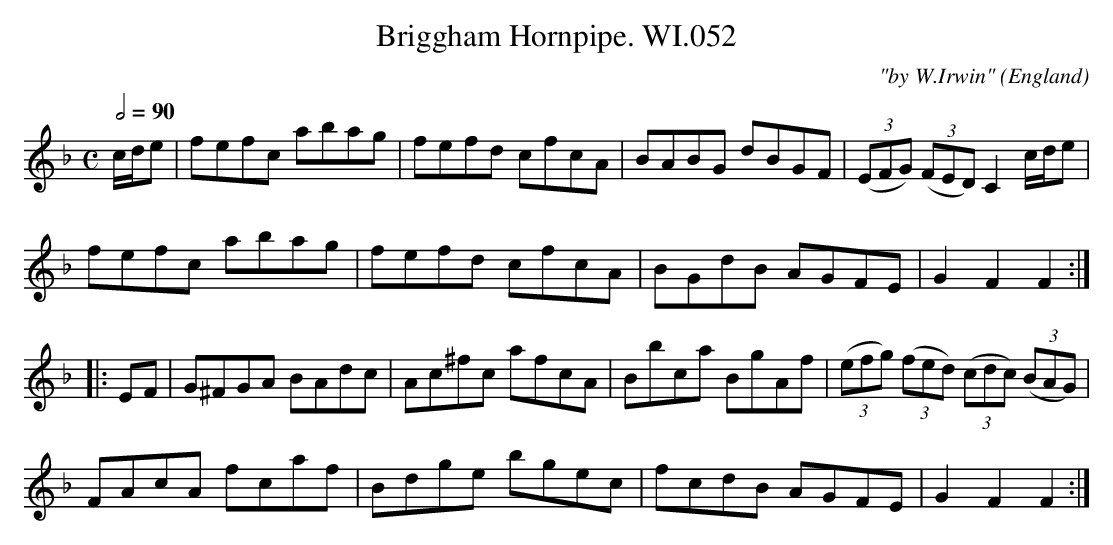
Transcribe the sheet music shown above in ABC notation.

X:1
T:Briggham Hornpipe. WI.052
C:"by W.Irwin"
L:1/8
M:C
O:England
Q:1/2=90
K:F
c/d/e|fefc abag|fefd cfcA|BABG dBGF|((3EFG) ((3FED) C2c/d/e|!
fefc abag|fefd cfcA|BGdB AGFE|G2F2 F2:|!
|:EF|G^FGA BAdc|Ac^fc afcA|Bbca BgAf|((3efg) ((3fed) ((3cdc) ((3BAG)|!
FAcA fcaf|Bdge bgec|fcdB AGFE|G2F2 F2:|
